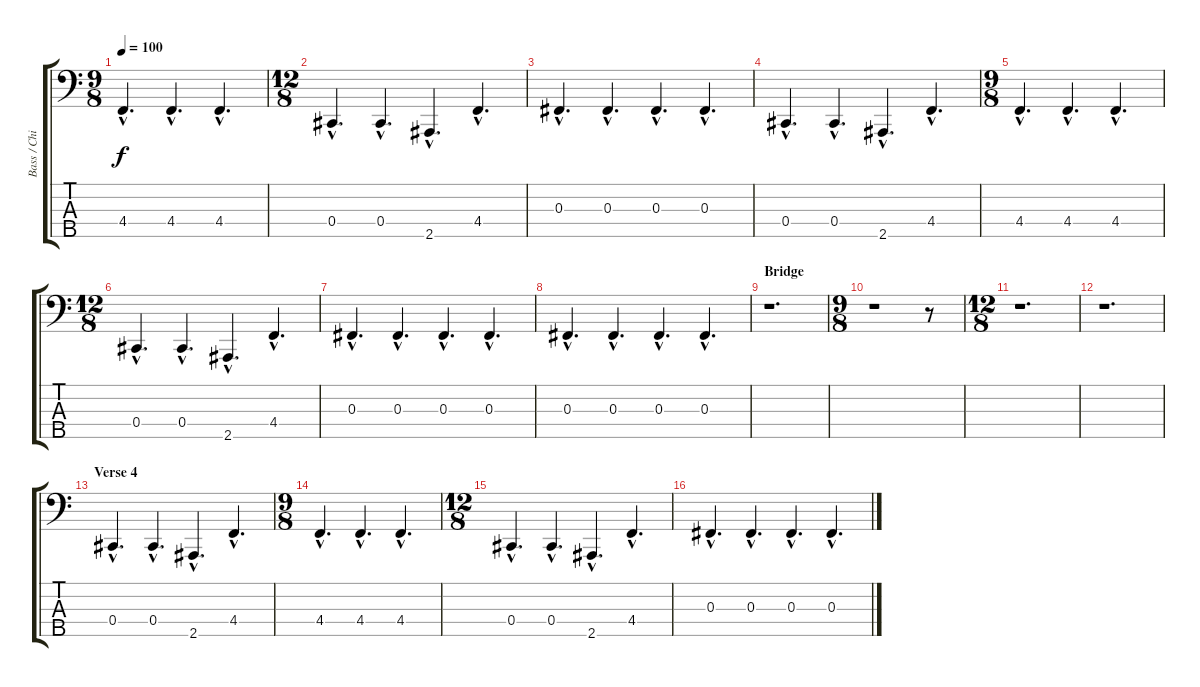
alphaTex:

\track ("Bass / Chi Cheng" "Bass / Chi") {instrument electricbassfinger}
\staff {score tabs}
\tuning (E2 B1 Gb1 Db1 Ab0) {hide}
\ts (9 8)
\tempo 100
\clef f4
\ks c
4.4{hac}.4{d dy f} 4.4{hac}.4{d} 4.4{hac}.4{d} |
\ts (12 8)
0.4{hac}.4{d} 0.4{hac}.4{d} 2.5{hac}.4{d} 4.4{hac}.4{d} |
0.3{hac}.4{d} 0.3{hac}.4{d} 0.3{hac}.4{d} 0.3{hac}.4{d} |
0.4{hac}.4{d} 0.4{hac}.4{d} 2.5{hac}.4{d} 4.4{hac}.4{d} |
\ts (9 8)
4.4{hac}.4{d} 4.4{hac}.4{d} 4.4{hac}.4{d} |
\ts (12 8)
0.4{hac}.4{d} 0.4{hac}.4{d} 2.5{hac}.4{d} 4.4{hac}.4{d} |
0.3{hac}.4{d} 0.3{hac}.4{d} 0.3{hac}.4{d} 0.3{hac}.4{d} |
0.3{hac}.4{d} 0.3{hac}.4{d} 0.3{hac}.4{d} 0.3{hac}.4{d} |
\section ("" "Bridge")
r.1{d} |
\ts (9 8)
r.1 r.8 |
\ts (12 8)
r.1{d} |
r.1{d} |
\section ("" "Verse 4")
0.4{hac}.4{d} 0.4{hac}.4{d} 2.5{hac}.4{d} 4.4{hac}.4{d} |
\ts (9 8)
4.4{hac}.4{d} 4.4{hac}.4{d} 4.4{hac}.4{d} |
\ts (12 8)
0.4{hac}.4{d} 0.4{hac}.4{d} 2.5{hac}.4{d} 4.4{hac}.4{d} |
0.3{hac}.4{d} 0.3{hac}.4{d} 0.3{hac}.4{d} 0.3{hac}.4{d}
